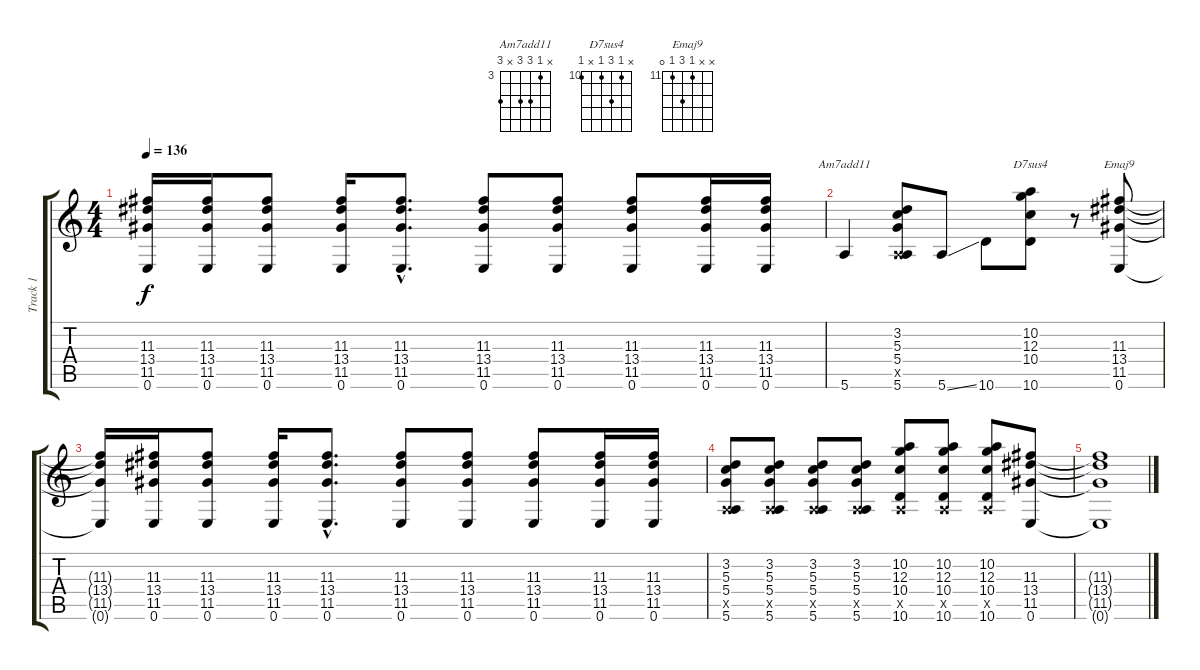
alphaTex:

\track ("Track 1" "Track 1") {instrument acousticguitarsteel}
\staff {score tabs}
\tuning (E4 B3 G3 D3 A2 E2) {hide}
\chord ("Am7add11" x 3 5 5 x 5) {firstfret 3}
\chord ("D7sus4" x 10 12 10 x 10) {firstfret 10}
\chord ("Emaj9" x x 11 13 11 0) {firstfret 11}
\ts (4 4)
\tempo 136
\clef g2
\ks c
(11.3{t} 13.4{t} 11.5{t} 0.6{t}).16{dy f} (11.3 13.4 11.5 0.6).16 (11.3 13.4 11.5 0.6).8 (11.3 13.4 11.5 0.6).16 (11.3{hac} 13.4{hac} 11.5{hac} 0.6{hac}).8{d} (11.3 13.4 11.5 0.6).8 (11.3 13.4 11.5 0.6).8 (11.3 13.4 11.5 0.6).8 (11.3 13.4 11.5 0.6).16 (11.3 13.4 11.5 0.6).16 |
5.6.4{ch "Am7add11"} (3.2 5.3 5.4 0.5{x} 5.6).8 5.6{ss}.8 10.6.8 (10.2 12.3 10.4 10.6).8{ch "D7sus4"} r.8 (11.3 13.4 11.5 0.6).8{ch "Emaj9"} |
(11.3{t} 13.4{t} 11.5{t} 0.6{t}).16 (11.3 13.4 11.5 0.6).16 (11.3 13.4 11.5 0.6).8 (11.3 13.4 11.5 0.6).16 (11.3{hac} 13.4{hac} 11.5{hac} 0.6{hac}).8{d} (11.3 13.4 11.5 0.6).8 (11.3 13.4 11.5 0.6).8 (11.3 13.4 11.5 0.6).8 (11.3 13.4 11.5 0.6).16 (11.3 13.4 11.5 0.6).16 |
(3.2 5.3 5.4 0.5{x} 5.6).8 (3.2 5.3 5.4 0.5{x} 5.6).8 (3.2 5.3 5.4 0.5{x} 5.6).8 (3.2 5.3 5.4 0.5{x} 5.6).8 (10.2 12.3 10.4 0.5{x} 10.6).8 (10.2 12.3 10.4 0.5{x} 10.6).8 (10.2 12.3 10.4 0.5{x} 10.6).8 (11.3 13.4 11.5 0.6).8 |
(11.3{t} 13.4{t} 11.5{t} 0.6{t}).1
